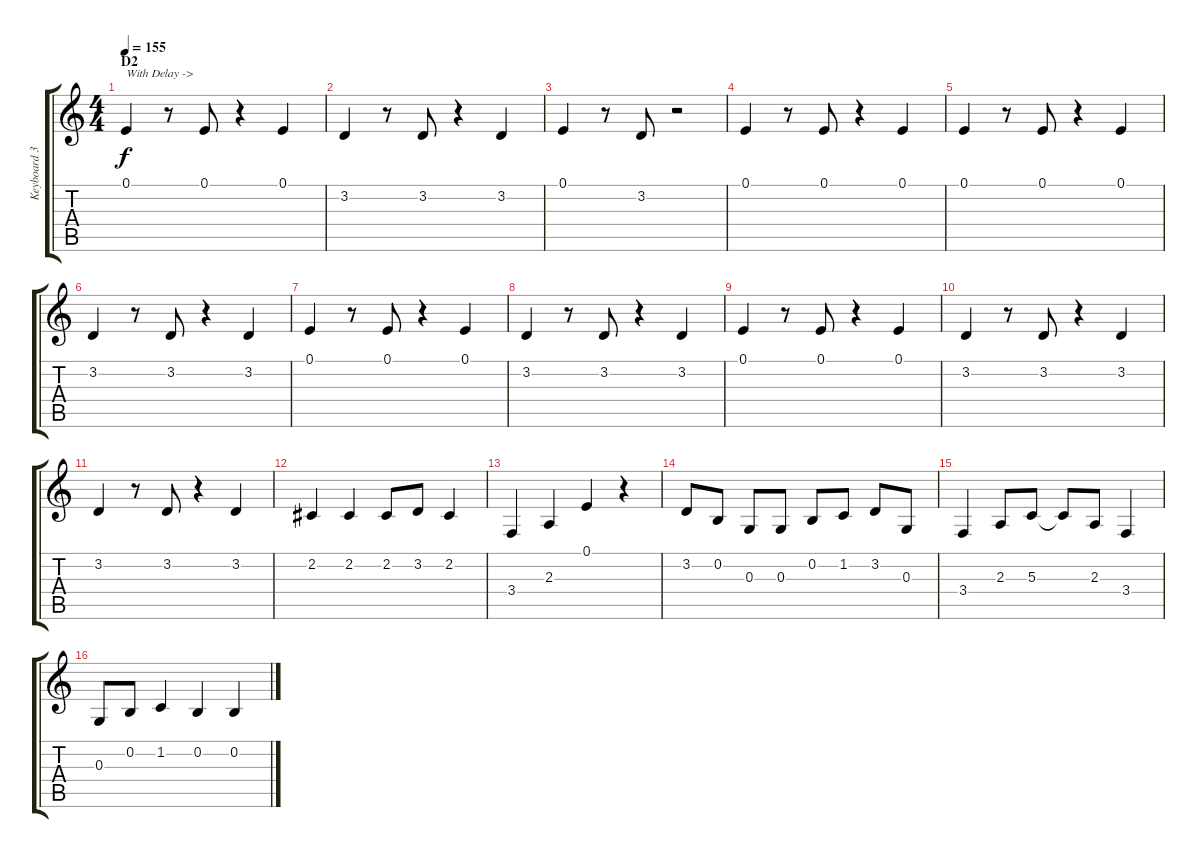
\track ("Keyboard 3" "Keyboard 3") {instrument pad3polysynth}
\staff {score tabs}
\tuning (E4 B3 G3 D3 A2 E2) {hide}
\ts (4 4)
\section ("" "D2")
\tempo 155
\clef g2
\ks c
0.1.4{txt "With Delay ->" dy f instrument pad3polysynth} r.8 0.1.8 r.4 0.1.4 |
3.2.4 r.8 3.2.8 r.4 3.2.4 |
0.1.4 r.8 3.2.8 r.2 |
0.1.4 r.8 0.1.8 r.4 0.1.4 |
0.1.4 r.8 0.1.8 r.4 0.1.4 |
3.2.4 r.8 3.2.8 r.4 3.2.4 |
0.1.4 r.8 0.1.8 r.4 0.1.4 |
3.2.4 r.8 3.2.8 r.4 3.2.4 |
0.1.4 r.8 0.1.8 r.4 0.1.4 |
3.2.4 r.8 3.2.8 r.4 3.2.4 |
3.2.4 r.8 3.2.8 r.4 3.2.4 |
2.2.4 2.2.4 2.2.8 3.2.8 2.2.4 |
3.4.4 2.3.4 0.1.4 r.4 |
3.2.8 0.2.8 0.3.8 0.3.8 0.2.8 1.2.8 3.2.8 0.3.8 |
3.4.4 2.3.8 5.3.8 5.3{t}.8 2.3.8 3.4.4 |
0.3.8 0.2.8 1.2.4 0.2.4 0.2.4
